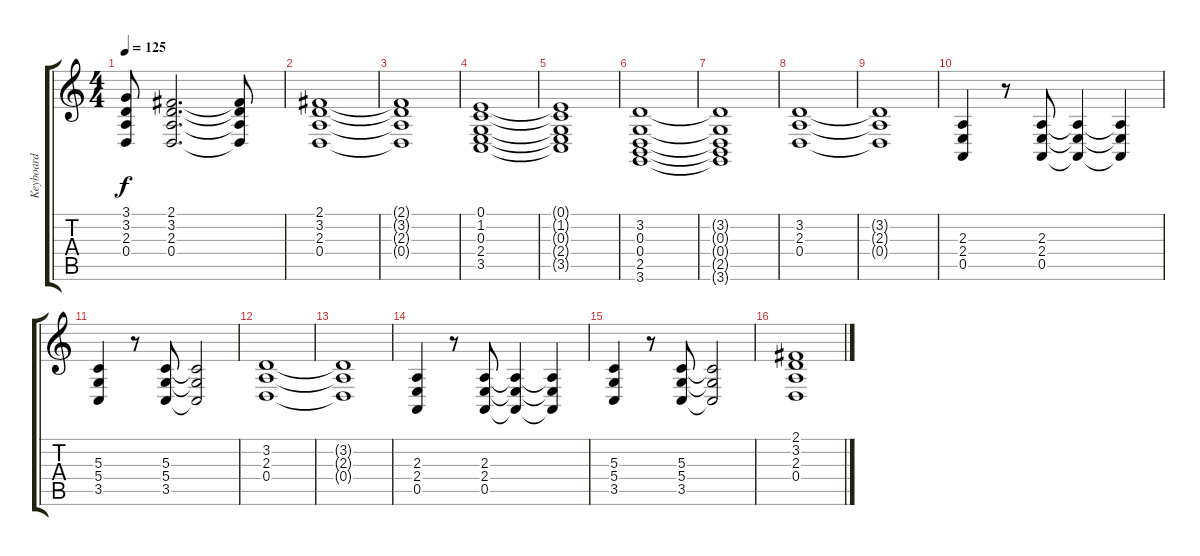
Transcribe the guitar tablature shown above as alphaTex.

\track ("Keyboard" "Keyboard") {instrument synthstrings1}
\staff {score tabs}
\tuning (E4 B3 G3 D3 A2 E2) {hide}
\ts (4 4)
\tempo 125
\clef g2
\ks c
(3.1 3.2 2.3 0.4).8{dy f} (2.1 3.2 2.3 0.4).2{d} (2.1{t} 3.2{t} 2.3{t} 0.4{t}).8 |
(2.1 3.2 2.3 0.4).1 |
(2.1{t} 3.2{t} 2.3{t} 0.4{t}).1 |
(0.1 1.2 0.3 2.4 3.5).1 |
(0.1{t} 1.2{t} 0.3{t} 2.4{t} 3.5{t}).1 |
(3.2 0.3 0.4 2.5 3.6).1 |
(3.2{t} 0.3{t} 0.4{t} 2.5{t} 3.6{t}).1 |
(3.2 2.3 0.4).1 |
(3.2{t} 2.3{t} 0.4{t}).1 |
(2.3 2.4 0.5).4 r.8 (2.3 2.4 0.5).8 (2.3{t} 2.4{t} 0.5{t}).4 (2.3{t} 2.4{t} 0.5{t}).4 |
(5.3 5.4 3.5).4 r.8 (5.3 5.4 3.5).8 (5.3{t} 5.4{t} 3.5{t}).2 |
(3.2 2.3 0.4).1 |
(3.2{t} 2.3{t} 0.4{t}).1 |
(2.3 2.4 0.5).4 r.8 (2.3 2.4 0.5).8 (2.3{t} 2.4{t} 0.5{t}).4 (2.3{t} 2.4{t} 0.5{t}).4 |
(5.3 5.4 3.5).4 r.8 (5.3 5.4 3.5).8 (5.3{t} 5.4{t} 3.5{t}).2 |
(2.1 3.2 2.3 0.4).1
